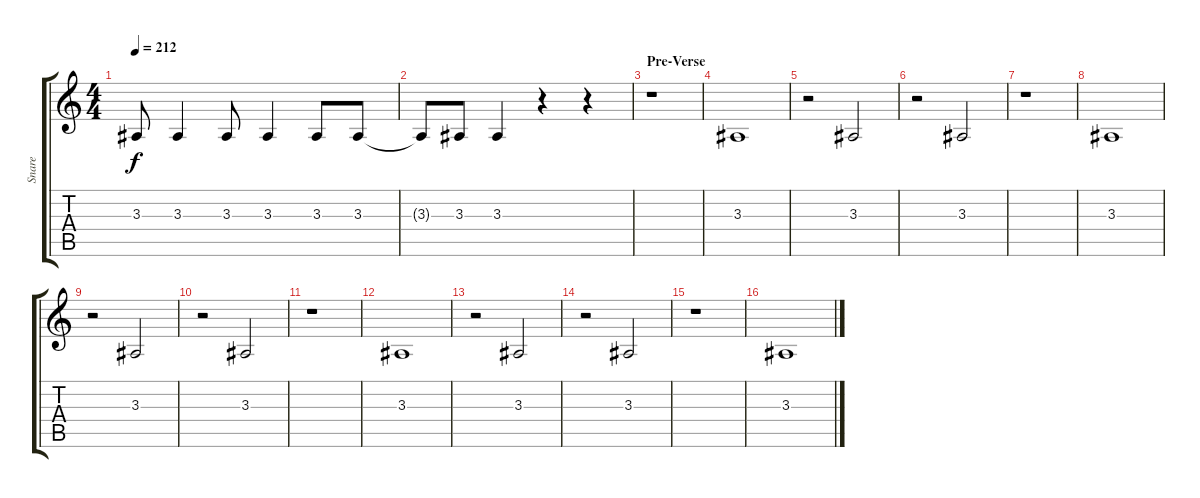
\track ("Snare" "Snare") {instrument timpani}
\staff {score tabs}
\tuning (E4 B3 G3 D3 A2 E2) {hide}
\ts (4 4)
\tempo 212
\clef g2
\ks c
3.3.8{dy f} 3.3.4 3.3.8 3.3.4 3.3.8 3.3.8 |
3.3{t}.8 3.3.8 3.3.4 r.4 r.4 |
\section ("" "Pre-Verse")
r.1 |
3.3.1 |
r.2 3.3.2 |
r.2 3.3.2 |
r.1 |
3.3.1 |
r.2 3.3.2 |
r.2 3.3.2 |
r.1 |
3.3.1 |
r.2 3.3.2 |
r.2 3.3.2 |
r.1 |
3.3.1
